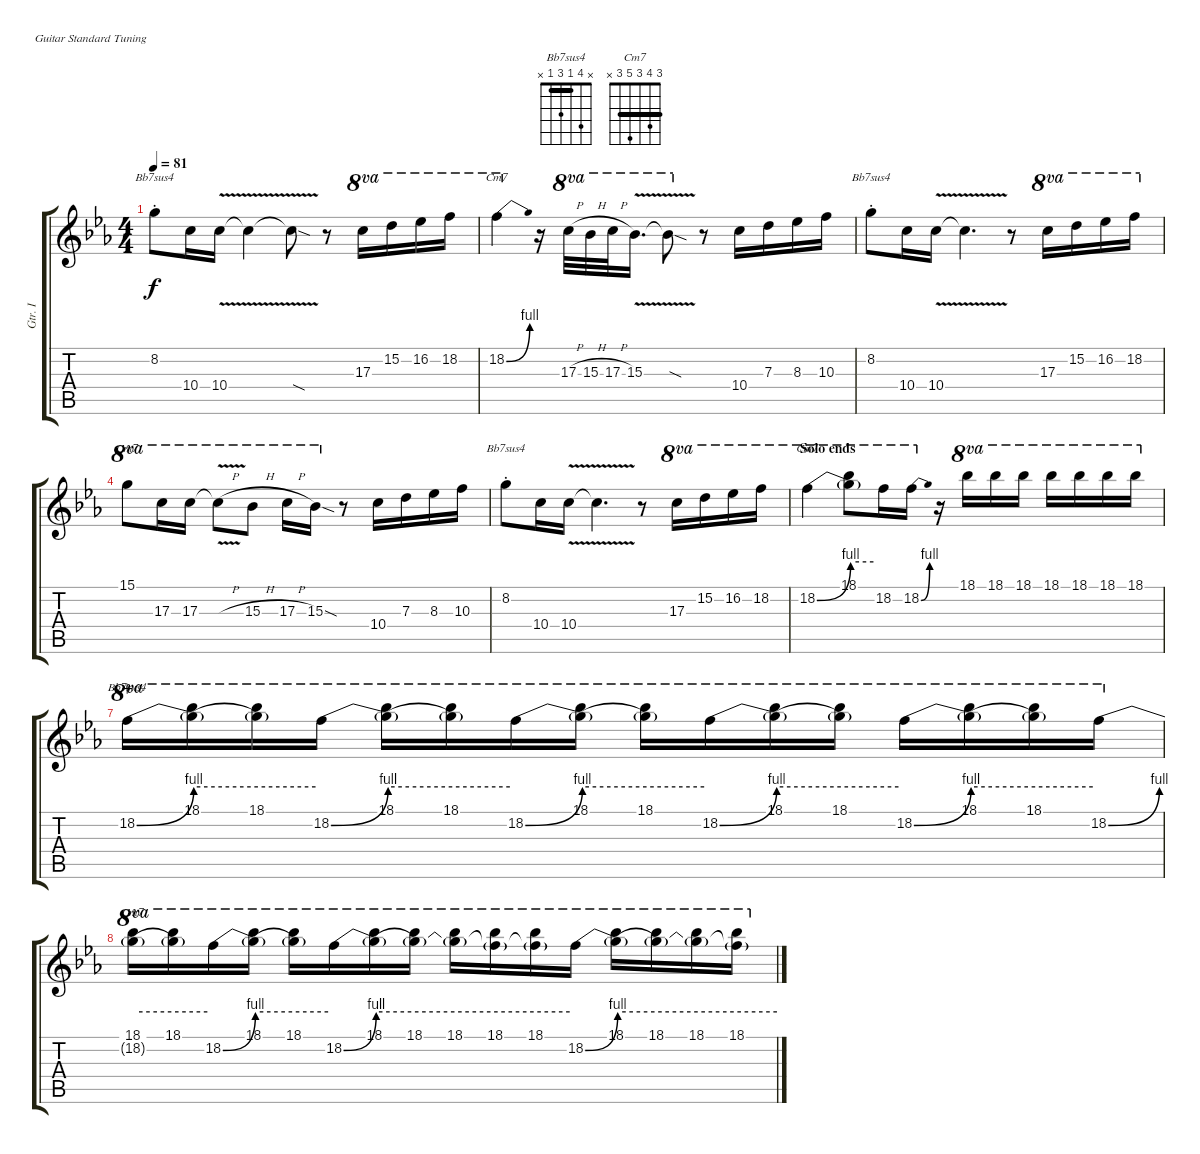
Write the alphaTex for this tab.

\bracketExtendMode groupsimilarinstruments
\otherSystemsTrackNameOrientation horizontal
\defaultBarNumberDisplay FirstOfSystem
\track ("Guitar I" "Gtr. I") {mute multiBarRest instrument distortionguitar}
\staff {score tabs}
\tuning (E4 B3 G3 D3 A2 E2)
\chord ("Bb7sus4" x 4 1 3 1 x) {showfingering false barre 1}
\chord ("Cm7" 3 4 3 5 3 x) {showfingering false barre (3 3)}
\ts (4 4)
\tempo 81
\clef g2
\ks eb
8.2{st acc forcenatural}.8{ch "Bb7sus4" dy f instrument distortionguitar beam Down} 10.4{acc forcenatural}.16{beam Down} 10.4{v acc forcenatural}.16{beam Down} 10.4{v t acc forcenatural}.4{beam Down} 10.4{v sod t acc forcenatural}.8{beam Down} r.8{beam Down} 17.3{acc forcenatural}.16{ot 8va beam Down} 15.2{acc forcenatural}.16{ot 8va beam Down} 16.2{acc b}.16{ot 8va beam Down} 18.2{acc forcenatural}.16{ot 8va beam Down} |
18.2{be (bend 0 0 15 4) acc forcenatural}.4{ch "Cm7" ot 8va beam Down} r.16{beam Down} 17.3{h acc forcenatural}.32{ot 8va beam Down} 15.3{h acc b}.32{ot 8va beam Down} 17.3{h acc forcenatural}.32{ot 8va beam Down} 15.3{v acc b}.16{d ot 8va beam Down} 15.3{v sod t acc b}.8{ot 8va beam Down} r.8{beam Down} 10.4{acc forcenatural}.16{beam Down} 7.3{acc forcenatural}.16{beam Down} 8.3{acc b}.16{beam Down} 10.3{acc forcenatural}.16{beam Down} |
8.2{st acc forcenatural}.8{ch "Bb7sus4" beam Down} 10.4{acc forcenatural}.16{beam Down} 10.4{v acc forcenatural}.16{beam Down} 10.4{v t acc forcenatural}.4{d beam Down} r.8{beam Down} 17.3{acc forcenatural}.16{ot 8va beam Down} 15.2{acc forcenatural}.16{ot 8va beam Down} 16.2{acc b}.16{ot 8va beam Down} 18.2{acc forcenatural}.16{ot 8va beam Down} |
15.1{acc forcenatural}.8{ch "Cm7" ot 8va beam Down} 17.3{acc forcenatural}.16{ot 8va beam Down} 17.3{acc forcenatural}.16{ot 8va beam Down} 17.3{v h t acc forcenatural}.8{ot 8va beam Down} 15.3{h acc b}.8{ot 8va beam Down} 17.3{h acc forcenatural}.16{ot 8va beam Down} 15.3{sod acc b}.16{ot 8va beam Down} r.8{beam Down} 10.4{acc forcenatural}.16{beam Down} 7.3{acc forcenatural}.16{beam Down} 8.3{acc b}.16{beam Down} 10.3{acc forcenatural}.16{beam Down} |
8.2{st acc forcenatural}.8{ch "Bb7sus4" beam Down} 10.4{acc forcenatural}.16{beam Down} 10.4{v acc forcenatural}.16{beam Down} 10.4{v t acc forcenatural}.4{d beam Down} r.8{beam Down} 17.3{acc forcenatural}.16{ot 8va beam Down} 15.2{acc forcenatural}.16{ot 8va beam Down} 16.2{acc b}.16{ot 8va beam Down} 18.2{acc forcenatural}.16{ot 8va beam Down} |
\section ("" "Solo ends")
18.2{be (bend 0 0 15 4) acc forcenatural}.4{ch "Cm7" ot 8va beam Down} (18.1{acc b} 18.2{be (hold 0 4 60 4) t}).8{ot 8va beam Down} 18.2{acc forcenatural}.16{ot 8va beam Down} 18.2{be (bend 0 0 15 4) acc forcenatural}.16{ot 8va beam Down} r.16{beam Down} 18.1{acc b}.16{ot 8va beam Down} 18.1{acc b}.16{ot 8va beam Down} 18.1{acc b}.16{ot 8va beam Down} 18.1{acc b}.16{ot 8va beam Down} 18.1{acc b}.16{ot 8va beam Down} 18.1{acc b}.16{ot 8va beam Down} 18.1{acc b}.16{ot 8va beam Down} |
18.2{be (bend 0 0 15 4) acc forcenatural}.16{ch "Bb7sus4" ot 8va instrument distortionguitar wahc beam Down} (18.1{acc b} 18.2{be (hold 0 4 60 4) t}).16{ot 8va beam Down} (18.1{acc b} 18.2{t}).16{ot 8va beam Down} 18.2{be (bend 0 0 15 4) acc forcenatural}.16{ot 8va beam Down} (18.1{acc b} 18.2{be (hold 0 4 60 4) t}).16{ot 8va beam Down} (18.1{acc b} 18.2{t}).16{ot 8va beam Down} 18.2{be (bend 0 0 15 4) acc forcenatural}.16{ot 8va beam Down} (18.1{acc b} 18.2{be (hold 0 4 60 4) t}).16{ot 8va beam Down} (18.1{acc b} 18.2{t}).16{ot 8va beam Down} 18.2{be (bend 0 0 15 4) acc forcenatural}.16{ot 8va beam Down} (18.1{acc b} 18.2{be (hold 0 4 60 4) t}).16{ot 8va beam Down} (18.1{acc b} 18.2{t}).16{ot 8va beam Down} 18.2{be (bend 0 0 15 4) acc forcenatural}.16{ot 8va beam Down} (18.1{acc b} 18.2{be (hold 0 4 60 4) t}).16{ot 8va beam Down} (18.1{acc b} 18.2{t}).16{ot 8va beam Down} 18.2{be (bend 0 0 15 4) acc forcenatural}.16{ot 8va beam Down} |
(18.1{acc b} 18.2{be (hold 0 4 60 4) t}).16{ch "Cm7" ot 8va beam Down} (18.1{acc b} 18.2{t}).16{ot 8va beam Down} 18.2{be (bend 0 0 15 4) acc forcenatural}.16{ot 8va beam Down} (18.1{acc b} 18.2{be (hold 0 4 60 4) t}).16{ot 8va beam Down} (18.1{acc b} 18.2{t}).16{ot 8va beam Down} 18.2{be (bend 0 0 15 4) acc forcenatural}.16{ot 8va beam Down} (18.1{acc b} 18.2{be (hold 0 4 60 4) t}).16{ot 8va beam Down} (18.1{acc b} 18.2{t}).16{ot 8va beam Down} (18.1{acc b} 18.2{t}).16{ot 8va beam Down} (18.1{acc b} 18.2{t acc forcenatural}).16{ot 8va beam Down} (18.1{acc b} 18.2{t acc forcenatural}).16{ot 8va beam Down} 18.2{be (bend 0 0 15 4) acc forcenatural}.16{ot 8va beam Down} (18.1{acc b} 18.2{be (hold 0 4 60 4) t}).16{ot 8va beam Down} (18.1{acc b} 18.2{t}).16{ot 8va beam Down} (18.1{acc b} 18.2{t}).16{ot 8va beam Down} (18.1{acc b} 18.2{t acc forcenatural}).16{ot 8va beam Down}
